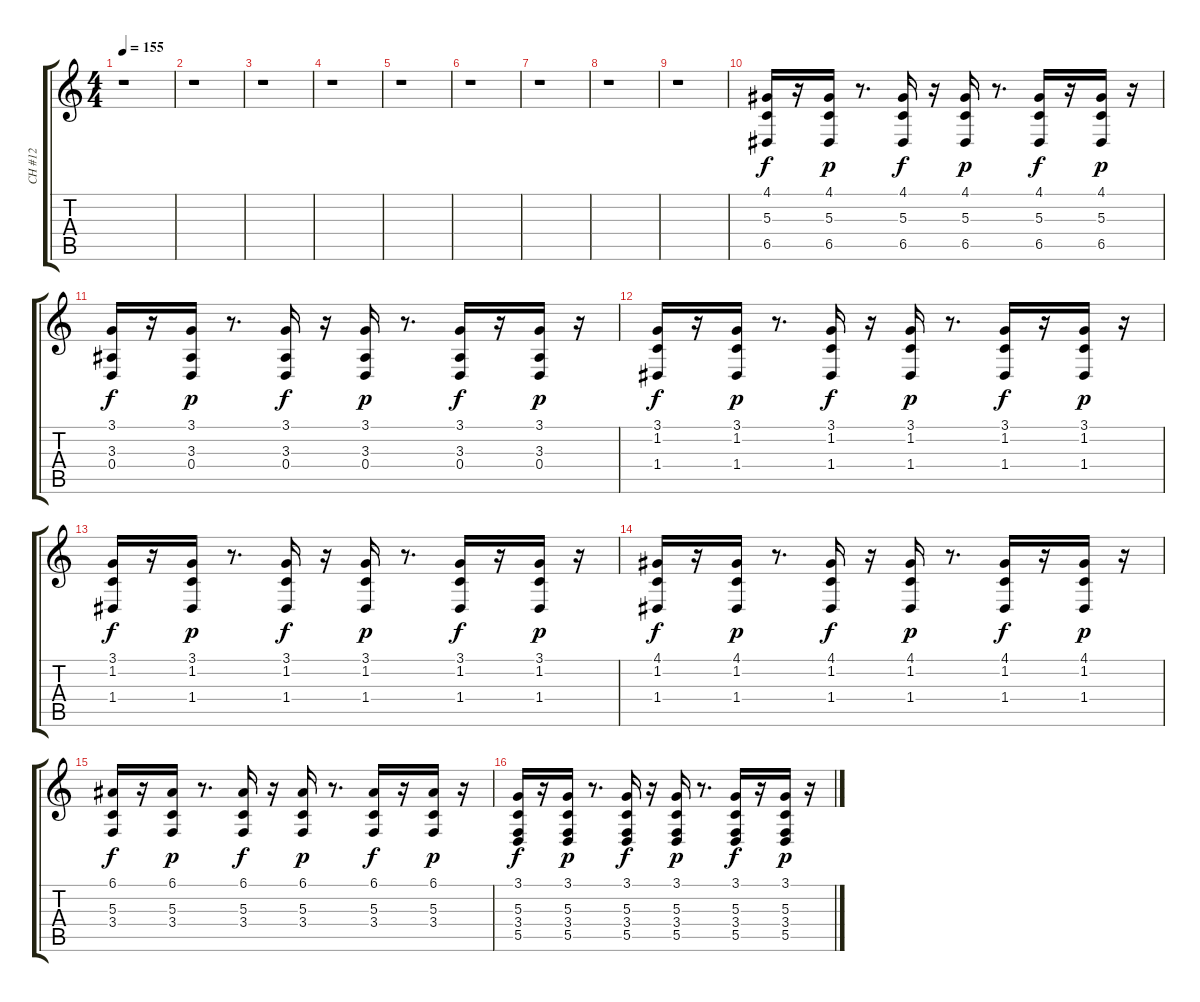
\track ("CH #12" "CH #12") {instrument trombone}
\staff {score tabs}
\tuning (E4 B3 G3 D3 A2 E2) {hide}
\ts (4 4)
\tempo 155
\clef g2
\ks c
r.1{dy f} |
r.1 |
r.1 |
r.1 |
r.1 |
r.1 |
r.1 |
r.1 |
r.1 |
(4.1 5.3 6.5).16 r.16 (4.1 5.3 6.5).16{dy p} r.8{d} (4.1 5.3 6.5).16{dy f} r.16 (4.1 5.3 6.5).16{dy p} r.8{d} (4.1 5.3 6.5).16{dy f} r.16 (4.1 5.3 6.5).16{dy p} r.16 |
(3.1 3.3 0.4).16{dy f} r.16 (3.1 3.3 0.4).16{dy p} r.8{d} (3.1 3.3 0.4).16{dy f} r.16 (3.1 3.3 0.4).16{dy p} r.8{d} (3.1 3.3 0.4).16{dy f} r.16 (3.1 3.3 0.4).16{dy p} r.16 |
(3.1 1.2 1.4).16{dy f} r.16 (3.1 1.2 1.4).16{dy p} r.8{d} (3.1 1.2 1.4).16{dy f} r.16 (3.1 1.2 1.4).16{dy p} r.8{d} (3.1 1.2 1.4).16{dy f} r.16 (3.1 1.2 1.4).16{dy p} r.16 |
(3.1 1.2 1.4).16{dy f} r.16 (3.1 1.2 1.4).16{dy p} r.8{d} (3.1 1.2 1.4).16{dy f} r.16 (3.1 1.2 1.4).16{dy p} r.8{d} (3.1 1.2 1.4).16{dy f} r.16 (3.1 1.2 1.4).16{dy p} r.16 |
(4.1 1.2 1.4).16{dy f} r.16 (4.1 1.2 1.4).16{dy p} r.8{d} (4.1 1.2 1.4).16{dy f} r.16 (4.1 1.2 1.4).16{dy p} r.8{d} (4.1 1.2 1.4).16{dy f} r.16 (4.1 1.2 1.4).16{dy p} r.16 |
(6.1 5.3 3.4).16{dy f} r.16 (6.1 5.3 3.4).16{dy p} r.8{d} (6.1 5.3 3.4).16{dy f} r.16 (6.1 5.3 3.4).16{dy p} r.8{d} (6.1 5.3 3.4).16{dy f} r.16 (6.1 5.3 3.4).16{dy p} r.16 |
(3.1 5.3 3.4 5.5).16{dy f} r.16 (3.1 5.3 3.4 5.5).16{dy p} r.8{d} (3.1 5.3 3.4 5.5).16{dy f} r.16 (3.1 5.3 3.4 5.5).16{dy p} r.8{d} (3.1 5.3 3.4 5.5).16{dy f} r.16 (3.1 5.3 3.4 5.5).16{dy p} r.16
